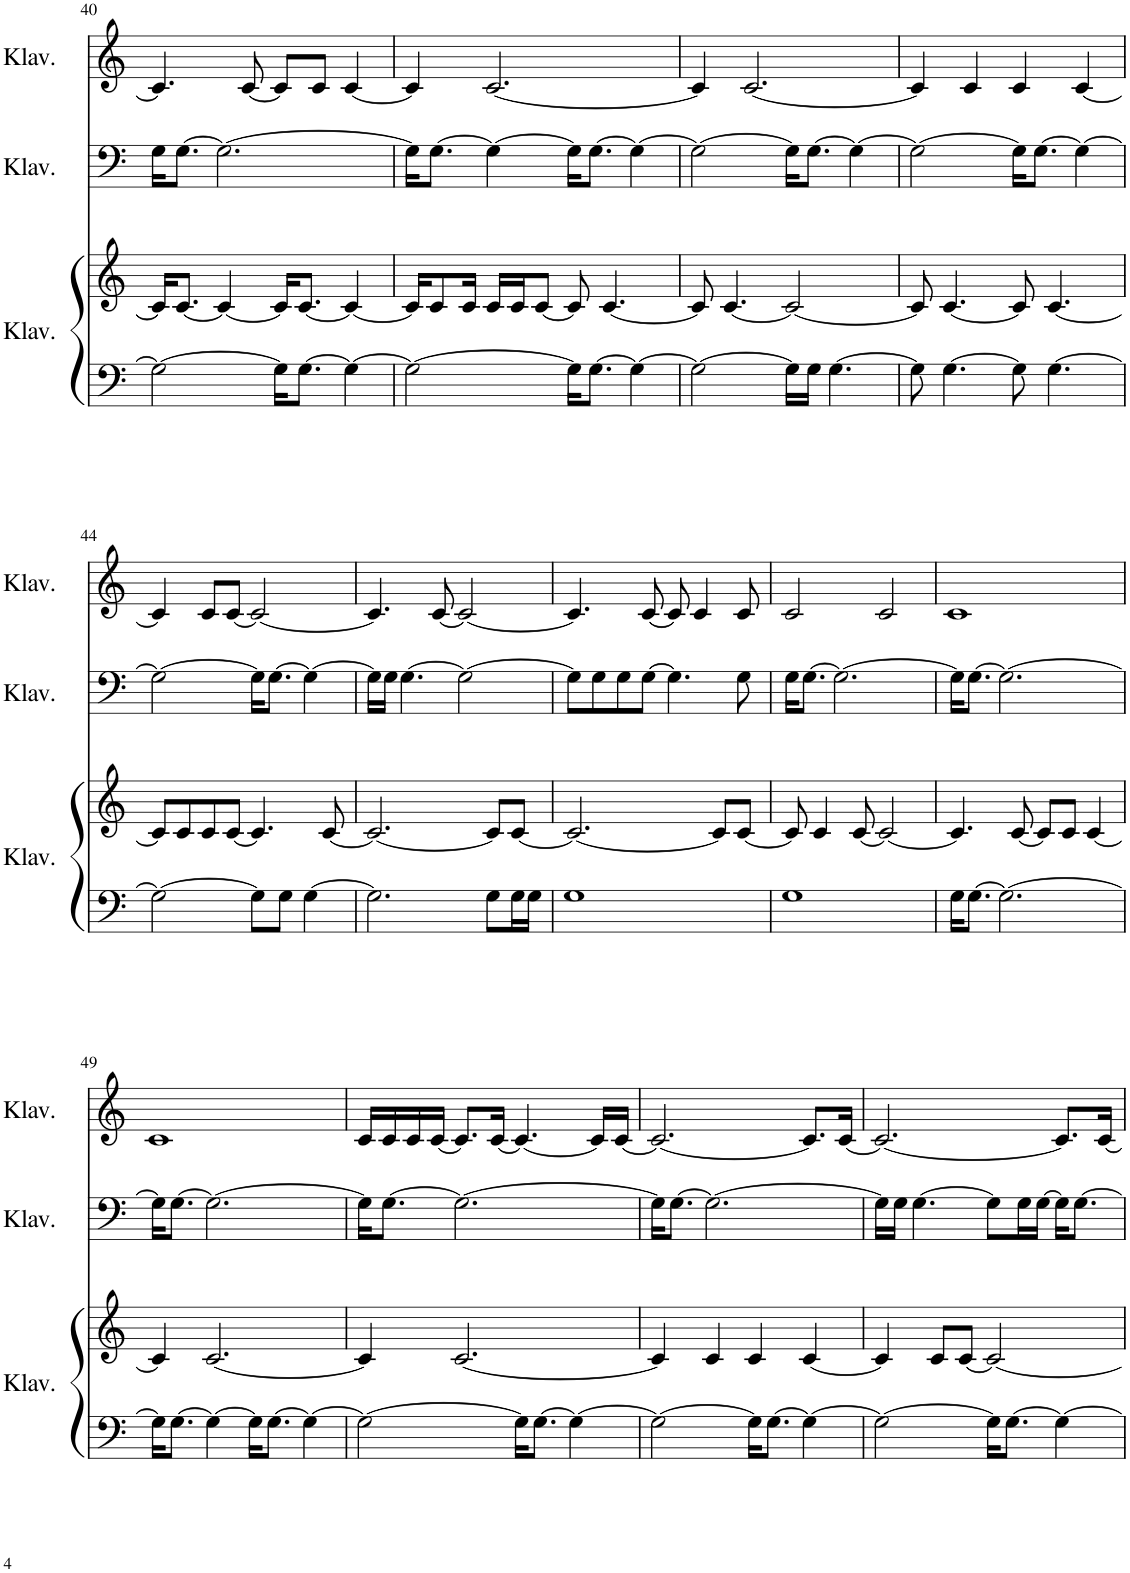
**kern	**kern	**kern	**kern
*part3	*part3	*part2	*part1
*staff4	*staff3	*staff2	*staff1
*I"Klavier	*	*I"Klavier	*I"Klavier
*I'Klav.	*	*I'Klav.	*I'Klav.
!!LO:PB:g=z
*clefF4	*clefG2	*clefF4	*clefG2
*k[]	*k[]	*k[]	*k[]
*M4/4	*M4/4	*M4/4	*M4/4
=40	=40	=40	=40
2G\_	16c/KL]	16G\KL	4.c/]
.	[8.c/J	[8.G\J	.
.	4c/_	2.G\_	.
.	.	.	[8c/
16G\KL]	16c/KL]	.	8c/L]
[8.G\J	[8.c/J	.	.
.	.	.	8c/J
4G\_	4c/_	.	[4c/
=41	=41	=41	=41
2G\_	16c/KL]	16G\KL]	4c/]
.	8c/	[8.G\J	.
.	16c/Jk	.	.
.	16c/LL	4G\_	[2.c/
.	16c/J	.	.
.	[8c/J	.	.
16G\KL]	8c/]	16G\KL]	.
[8.G\J	.	[8.G\J	.
.	[4.c/	.	.
4G\_	.	4G\_	.
=42	=42	=42	=42
2G\_	8c/]	2G\_	4c/]
.	[4.c/	.	.
.	.	.	[2.c/
16G\LL]	2c/_	16G\KL]	.
16G\JJ	.	[8.G\J	.
[4.G\	.	.	.
.	.	4G\_	.
=43	=43	=43	=43
8G\]	8c/]	2G\_	4c/]
[4.G\	[4.c/	.	.
.	.	.	4c/
8G\]	8c/]	16G\KL]	4c/
.	.	[8.G\J	.
[4.G\	[4.c/	.	.
.	.	4G\_	[4c/
!!LO:LB:g=z
=44	=44	=44	=44
2G\_	8c/L]	2G\_	4c/]
.	8c/	.	.
.	8c/	.	8c/L
.	[8c/J	.	[8c/J
8G\L]	4.c/]	16G\KL]	2c/_
.	.	[8.G\J	.
8G\J	.	.	.
[4G\	.	4G\_	.
.	[8c/	.	.
=45	=45	=45	=45
2.G\]	2.c/_	16G\LL]	4.c/]
.	.	16G\JJ	.
.	.	[4.G\	.
.	.	.	[8c/
.	.	2G\_	2c/_
8G\L	8c/L]	.	.
16G\L	[8c/J	.	.
16G\JJ	.	.	.
=46	=46	=46	=46
1G	2.c/_	8G\L]	4.c/]
.	.	8G\	.
.	.	8G\	.
.	.	[8G\J	[8c/
.	.	4.G\]	8c/]
.	.	.	4c/
.	8c/L]	.	.
.	[8c/J	8G\	8c/
=47	=47	=47	=47
1G	8c/]	16G\KL	2c/
.	.	[8.G\J	.
.	4c/	.	.
.	.	2.G\_	.
.	[8c/	.	.
.	2c/_	.	2c/
=48	=48	=48	=48
16G\KL	4.c/]	16G\KL]	1c
[8.G\J	.	[8.G\J	.
2.G\_	.	2.G\_	.
.	[8c/	.	.
.	8c/L]	.	.
.	8c/J	.	.
.	[4c/	.	.
!!LO:LB:g=z
=49	=49	=49	=49
16G\KL]	4c/]	16G\KL]	1c
[8.G\J	.	[8.G\J	.
4G\_	[2.c/	2.G\_	.
16G\KL]	.	.	.
[8.G\J	.	.	.
4G\_	.	.	.
=50	=50	=50	=50
2G\_	4c/]	16G\KL]	16c/LL
.	.	[8.G\J	16c/
.	.	.	16c/
.	.	.	[16c/JJ
.	[2.c/	2.G\_	8.c/L]
.	.	.	[16c/Jk
16G\KL]	.	.	4.c/_
[8.G\J	.	.	.
4G\_	.	.	.
.	.	.	16c/LL]
.	.	.	[16c/JJ
=51	=51	=51	=51
2G\_	4c/]	16G\KL]	2.c/_
.	.	[8.G\J	.
.	4c/	2.G\_	.
16G\KL]	4c/	.	.
[8.G\J	.	.	.
4G\_	[4c/	.	8.c/L]
.	.	.	[16c/Jk
=52	=52	=52	=52
2G\_	4c/]	16G\LL]	2.c/_
.	.	16G\JJ	.
.	.	[4.G\	.
.	8c/L	.	.
.	[8c/J	.	.
16G\KL]	2c/_	8G\L]	.
[8.G\J	.	.	.
.	.	16G\L	.
.	.	[16G\JJ	.
4G\_	.	16G\KL]	8.c/L]
.	.	[8.G\J	.
.	.	.	[16c/Jk
=	=	=	=
*-	*-	*-	*-
